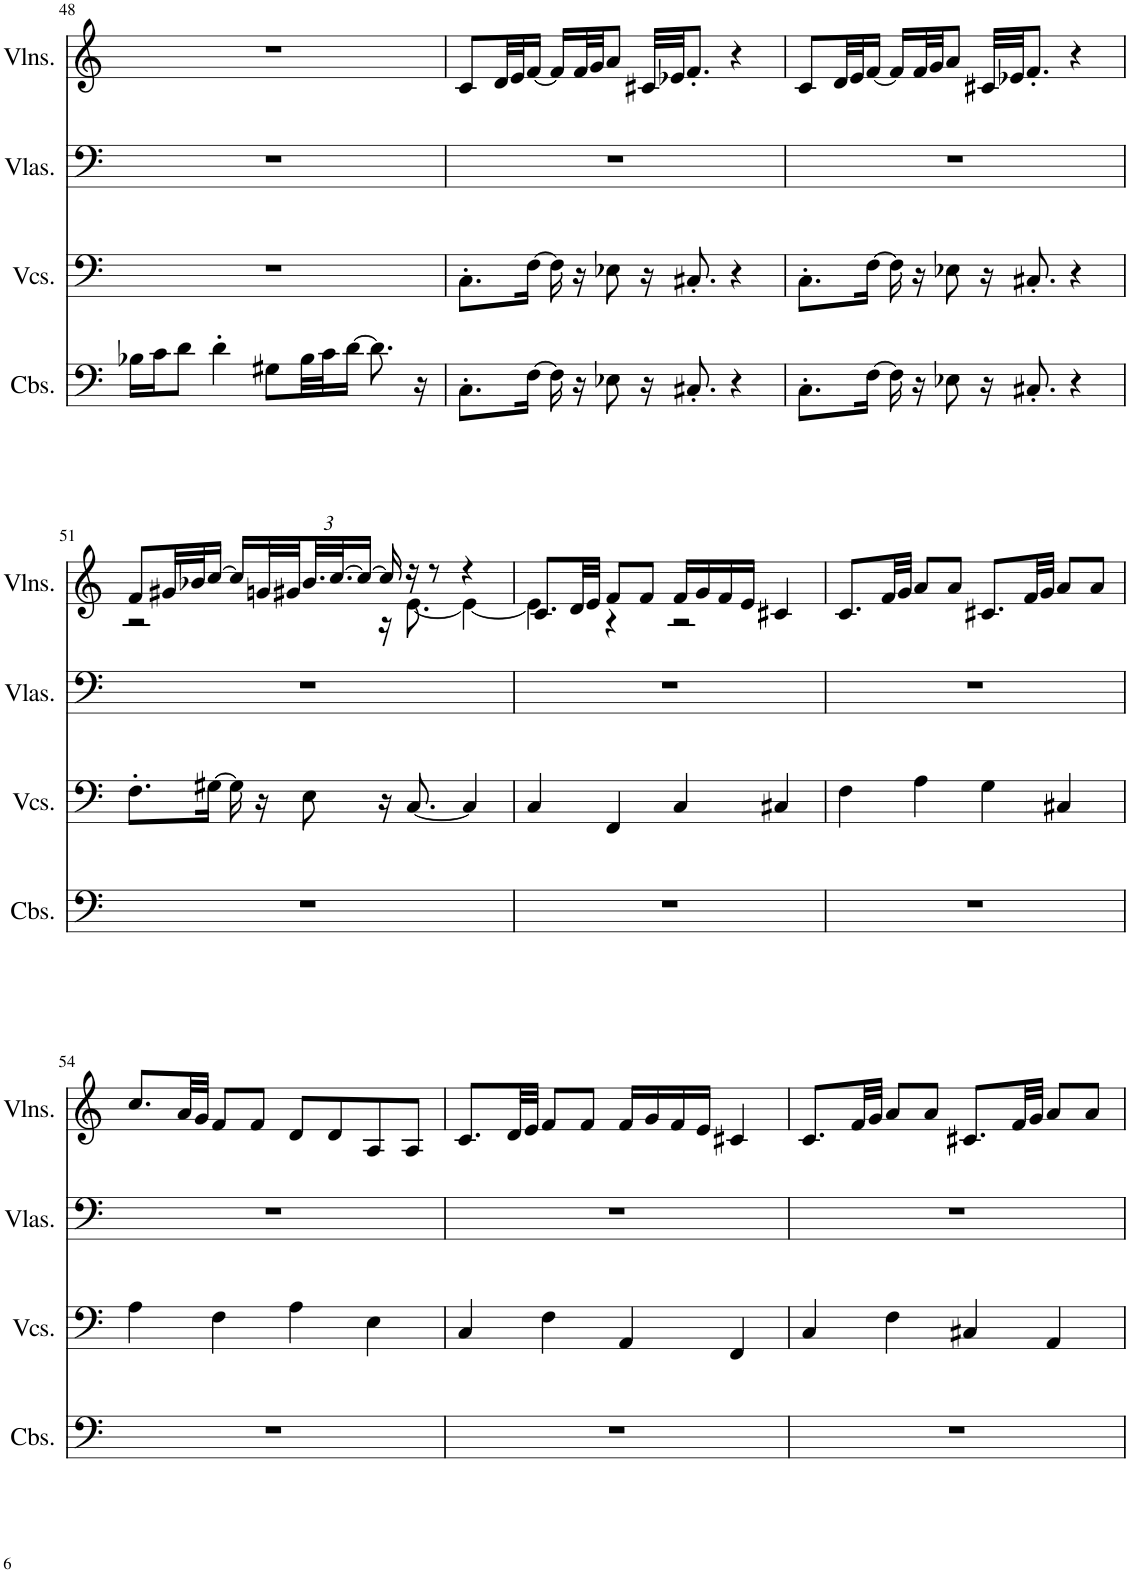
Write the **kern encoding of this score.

**kern	**kern	**kern	**kern
*part4	*part3	*part2	*part1
*staff4	*staff3	*staff2	*staff1
*I"Contrabasses	*I"Violoncellos	*I"Violas	*I"Violins
*I'Cbs.	*I'Vcs.	*I'Vlas.	*I'Vlns.
!!LO:PB:g=z
*clefF4	*clefF4	*clefF4	*clefG2
*Trd7c12	*	*	*
*k[]	*k[]	*k[]	*k[]
*M4/4	*M4/4	*M4/4	*M4/4
=48	=48	=48	=48
16B-X\LL	1r	1r	1r
16c\J	.	.	.
8d\J	.	.	.
4d'\	.	.	.
8G#X\L	.	.	.
32B-\LL	.	.	.
32c\J	.	.	.
[16d\JJ	.	.	.
8.d\]	.	.	.
16r	.	.	.
=49	=49	=49	=49
8.C'\L	8.C'\L	1r	8c/L
.	.	.	32d/LL
.	.	.	32e/J
[16F\Jk	[16F\Jk	.	[16f/JJ
16F\]	16F\]	.	16f/LL]
16r	16r	.	32f/L
.	.	.	32g/JJ
8E-X\	8E-X\	.	8a/J
16r	16r	.	32c#X/LLL
.	.	.	32e-X/JJ
8.C#X'/	8.C#X'/	.	8.f'/J
4r	4r	.	4r
=50	=50	=50	=50
8.C'\L	8.C'\L	1r	8c/L
.	.	.	32d/LL
.	.	.	32e/J
[16F\Jk	[16F\Jk	.	[16f/JJ
16F\]	16F\]	.	16f/LL]
16r	16r	.	32f/L
.	.	.	32g/JJ
8E-X\	8E-X\	.	8a/J
16r	16r	.	32c#X/LLL
.	.	.	32e-X/JJ
8.C#X'/	8.C#X'/	.	8.f'/J
4r	4r	.	4r
!!LO:LB:g=z
=51	=51	=51	=51
*	*	*	*^
1r	8.F'\L	1r	8f/L	2r
.	.	.	32g#X/LL	.
.	.	.	32b-X/J	.
.	[16G#X\Jk	.	[16cc/JJ	.
.	16G#\]	.	16cc/LL]	.
.	16r	.	32gn/L	.
.	.	.	32g#X/	.
*	*	*	*Xbrackettup	*
.	8E\	.	48.b-/	.
.	.	.	[48.cc/J	.
.	.	.	16cc/JJ_	.
.	16r	.	16cc/]	16r
.	[8.C/	.	16r	[8.e\
.	.	.	8r	.
.	4C/]	.	4r	4e\_
=52	=52	=52	=52	=52
1r	4C/	1r	8.c/L	4e\]
.	.	.	32d/LL	.
.	.	.	32e/JJJ	.
.	4FF/	.	8f/L	4r
.	.	.	8f/J	.
.	4C/	.	16f/LL	2r
.	.	.	16g/	.
.	.	.	16f/	.
.	.	.	16e/JJ	.
.	4C#X/	.	4c#X/	.
*	*	*	*v	*v
=53	=53	=53	=53
1r	4F\	1r	8.c/L
.	.	.	32f/LL
.	.	.	32g/JJJ
.	4A\	.	8a/L
.	.	.	8a/J
.	4G\	.	8.c#X/L
.	.	.	32f/LL
.	.	.	32g/JJJ
.	4C#X/	.	8a/L
.	.	.	8a/J
!!LO:LB:g=z
=54	=54	=54	=54
1r	4A\	1r	8.cc/L
.	.	.	32a/LL
.	.	.	32g/JJJ
.	4F\	.	8f/L
.	.	.	8f/J
.	4A\	.	8d/L
.	.	.	8d/
.	4E\	.	8A/
.	.	.	8A/J
=55	=55	=55	=55
1r	4C/	1r	8.c/L
.	.	.	32d/LL
.	.	.	32e/JJJ
.	4F\	.	8f/L
.	.	.	8f/J
.	4AA/	.	16f/LL
.	.	.	16g/
.	.	.	16f/
.	.	.	16e/JJ
.	4FF/	.	4c#X/
=56	=56	=56	=56
1r	4C/	1r	8.c/L
.	.	.	32f/LL
.	.	.	32g/JJJ
.	4F\	.	8a/L
.	.	.	8a/J
.	4C#X/	.	8.c#X/L
.	.	.	32f/LL
.	.	.	32g/JJJ
.	4AA/	.	8a/L
.	.	.	8a/J
=	=	=	=
*-	*-	*-	*-
